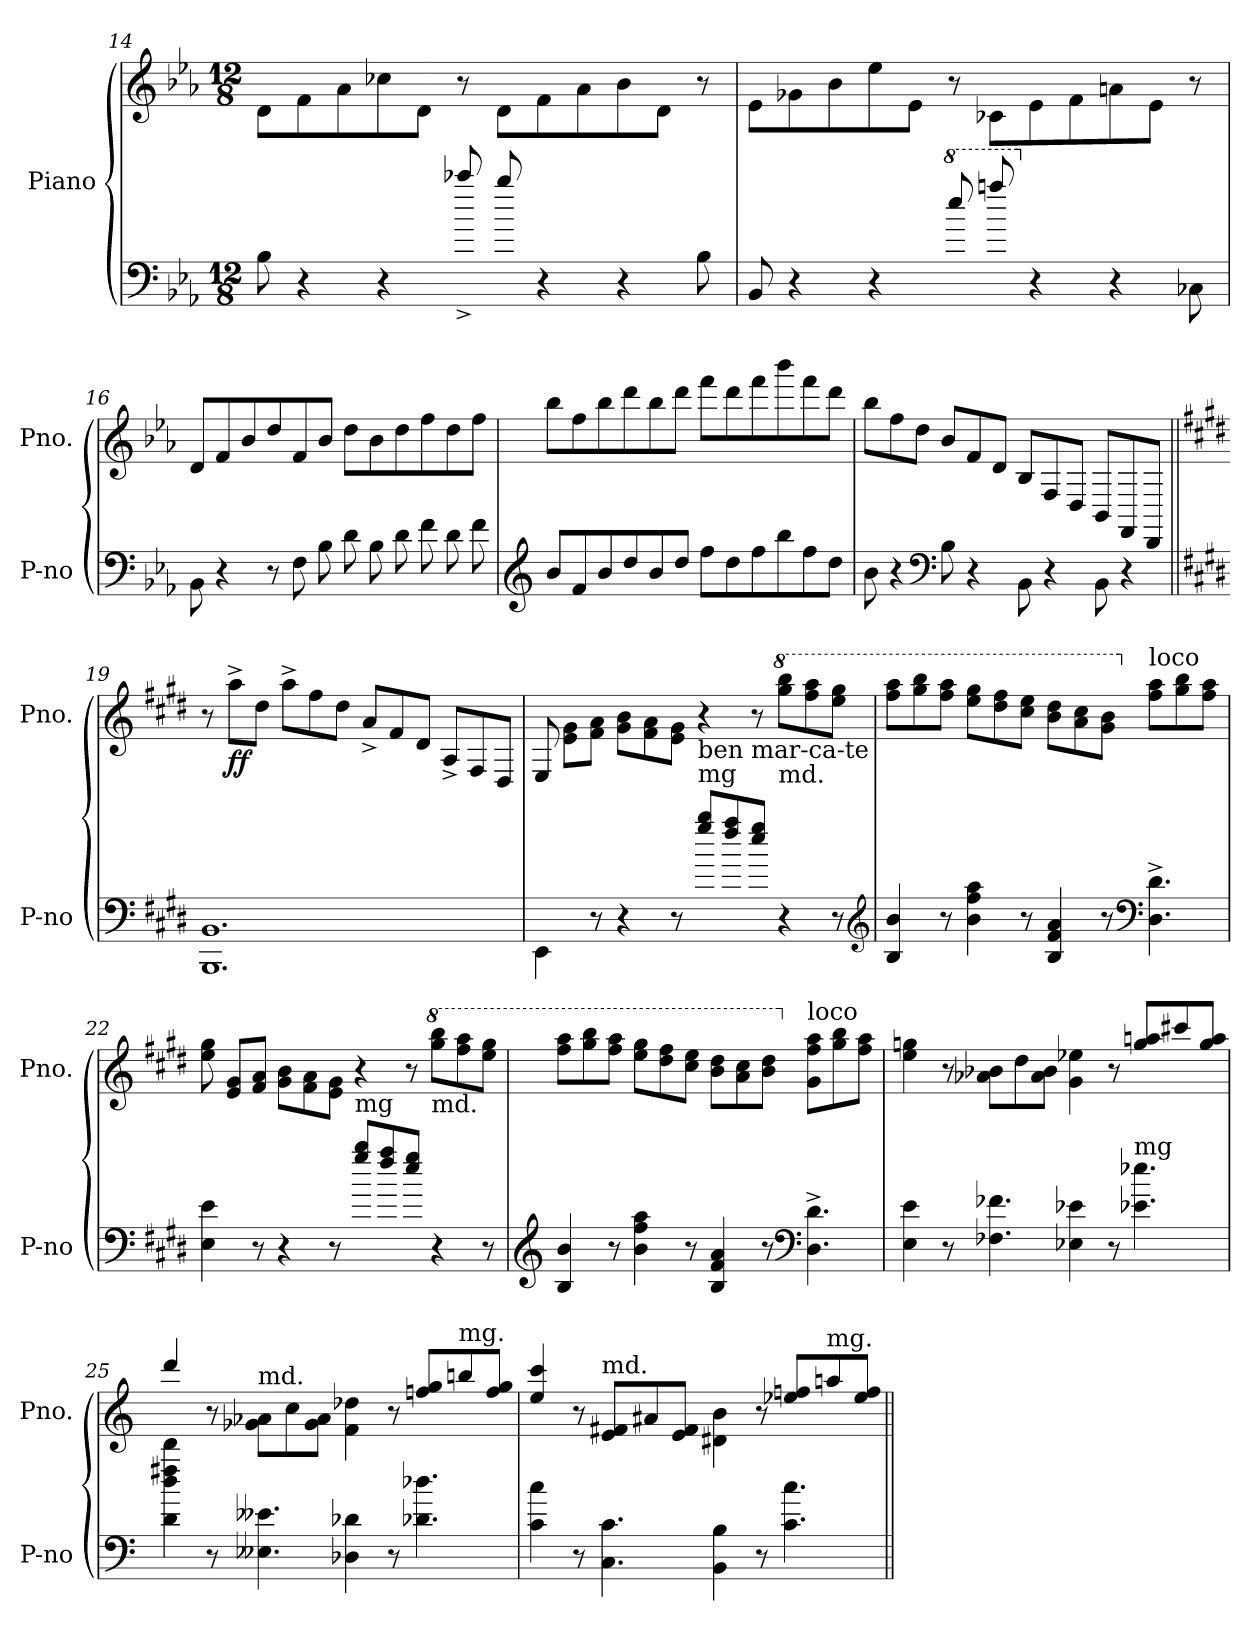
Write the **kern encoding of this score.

**kern	**kern	**dynam
*part2	*part1	*part1
*staff2	*staff1	*staff1
*I"Piano	*I"Piano	*
*I'P-no	*I'Pno.	*
*clefF4	*clefG2	*
*k[b-e-a-]	*k[b-e-a-]	*
*M12/8	*M12/8	*
=14	=14	=14
8B-\	8d\L	.
4r	8f\	.
.	8a-\	.
4r	8cc-X\	.
.	8d\J	.
8ccc-X^/	8r	.
8bb-/	8d\L	.
4r	8f\	.
.	8a-\	.
4r	8b-\	.
.	8d\J	.
8B-\	8r	.
=15	=15	=15
8BB-/	8e-\L	.
4r	8g-X\	.
.	8b-\	.
4r	8ee-\	.
.	8e-\J	.
*8va	*	*
8eee-/	8r	.
8aaan/	8c-X\L	.
*X8va	*	*
4r	8e-\	.
.	8f\	.
4r	8an\	.
.	8e-\J	.
8C-X\	8r	.
=16	=16	=16
8BB-\	8d/L	.
4r	8f/	.
.	8b-/	.
8r	8dd/	.
8F\	8f/	.
8B-\	8b-/J	.
8d\	8dd\L	.
8B-\	8b-\	.
8d\	8dd\	.
8f\	8ff\	.
8d\	8dd\	.
8f\	8ff\J	.
=17	=17	=17
*clefG2	*	*
8b-/L	8bb-\L	.
8f/	8ff\	.
8b-/	8bb-\	.
8dd/	8ddd\	.
8b-/	8bb-\	.
8dd/J	8ddd\J	.
8ff\L	8fff\L	.
8dd\	8ddd\	.
8ff\	8fff\	.
8bb-\	8bbb-\	.
8ff\	8fff\	.
8dd\J	8ddd\J	.
=18	=18	=18
8b-\	8bb-\L	.
4r	8ff\	.
.	8dd\J	.
*clefF4	*	*
8B-\	8b-/L	.
4r	8f/	.
.	8d/J	.
8BB-\	8B-/L	.
4r	8F/	.
.	8D/J	.
8BB-\	8BB-/L	.
4r	8FF/	.
.	8DD/J	.
=19||	=19||	=19||
*k[f#c#g#d#]	*k[f#c#g#d#]	*
1.BBB 1.BB	8r	.
.	8aa^\L	ff
.	8dd#\J	.
.	8aa^\L	.
.	8ff#\	.
.	8dd#\J	.
.	8a^/L	.
.	8f#/	.
.	8d#/J	.
.	8A^/L	.
.	8F#/	.
.	8D#/J	.
=20	=20	=20
4EE\	8E/	.
.	8e\ 8g#\L	.
8r	8f#\ 8a\J	.
4r	8g#\ 8b\L	.
.	8f#\ 8a\	.
8r	8e\ 8g#\J	.
!	!LO:TX:b:t=ben mar-ca-te	!
!LO:TX:a:t=mg	!	!
8gg#/ 8bb/L	4r	.
8ff#/ 8aa/	.	.
8ee/ 8gg#/J	8r	.
*	*8va	*
!	!LO:TX:b:t=md.	!
4r	8ggg#\ 8bbb\L	.
.	8fff#\ 8aaa\	.
8r	8eee\ 8ggg#\J	.
*clefG2	*	*
=21	=21	=21
4B/ 4b/	8fff#\ 8aaa\L	.
.	8ggg#\ 8bbb\	.
8r	8fff#\ 8aaa\J	.
4b\ 4ff#\ 4aa\	8eee\ 8ggg#\L	.
.	8ddd#\ 8fff#\	.
8r	8ccc#\ 8eee\J	.
4B/ 4f#/ 4a/	8bb\ 8ddd#\L	.
.	8aa\ 8ccc#\	.
8r	8gg#\ 8bb\J	.
*clefF4	*	*
*	*X8va	*
!	!LO:TX:a:t=loco	!
4.D#^\ 4.d#^\	8ff#\ 8aa\L	.
.	8gg#\ 8bb\	.
.	8ff#\ 8aa\J	.
=22	=22	=22
4E\ 4e\	8ee\ 8gg#\	.
.	8e/ 8g#/L	.
8r	8f#/ 8a/J	.
4r	8g#\ 8b\L	.
.	8f#\ 8a\	.
8r	8e\ 8g#\J	.
!LO:TX:a:t=mg	!	!
8gg#/ 8bb/L	4r	.
8ff#/ 8aa/	.	.
8ee/ 8gg#/J	8r	.
*	*8va	*
!	!LO:TX:b:t=md.	!
4r	8ggg#\ 8bbb\L	.
.	8fff#\ 8aaa\	.
8r	8eee\ 8ggg#\J	.
=23	=23	=23
*clefG2	*	*
4B/ 4b/	8fff#\ 8aaa\L	.
.	8ggg#\ 8bbb\	.
8r	8fff#\ 8aaa\J	.
4b\ 4ff#\ 4aa\	8eee\ 8ggg#\L	.
.	8ddd#\ 8fff#\	.
8r	8ccc#\ 8eee\J	.
4B/ 4f#/ 4a/	8bb\ 8ddd#\L	.
.	8aa\ 8ccc#\	.
8r	8bb\ 8ddd#\J	.
*clefF4	*	*
*	*X8va	*
!	!LO:TX:a:t=loco	!
4.D#^\ 4.d#^\	8g#\ 8ff#\ 8aa\L	.
.	8gg#\ 8bb\	.
.	8ff#\ 8aa\J	.
=24	=24	=24
4E\ 4e\	4ee\ 4ggn\	.
8r	8r	.
*k[]	*k[]	*
4.F-X\ 4.f-X\	8a-X\ 8b-X\L	.
.	8dd\	.
.	8a-\ 8b-\J	.
4E-X\ 4e-X\	4g\ 4ee-X\	.
8r	8r	.
!LO:TX:a:t=mg	!	!
4.e-X\ 4.ee-X\	8gg/ 8aan/L	.
.	8ccc#X/	.
.	8gg/ 8aa/J	.
=25	=25	=25
4d\ 4dd\ 4ff#X\ 4ddd\	4ddd/	.
8r	8r	.
!	!LO:TX:a:t=md.	!
4.E--X\ 4.e--X\	8g-X\ 8a-X\L	.
.	8cc\	.
.	8g-\ 8a-\J	.
4D-X\ 4d-X\	4f\ 4dd-X\	.
8r	8r	.
4.d-X\ 4.dd-X\	8ffn/ 8gg/L	.
!	!LO:TX:a:t=mg.	!
.	8bbn/	.
.	8ff/ 8gg/J	.
=26	=26	=26
4c\ 4cc\	4ee/ 4ccc/	.
8r	8r	.
!	!LO:TX:a:t=md.	!
4.C\ 4.c\	8e/ 8f#X/L	.
.	8a#X/	.
.	8e/ 8f#/J	.
4BB\ 4B\	4d#X\ 4b\	.
8r	8r	.
4.c\ 4.cc\	8ee-X/ 8ffn/L	.
!	!LO:TX:a:t=mg.	!
.	8aan/	.
.	8ee-/ 8ff/J	.
=||	=||	=||
*-	*-	*-
